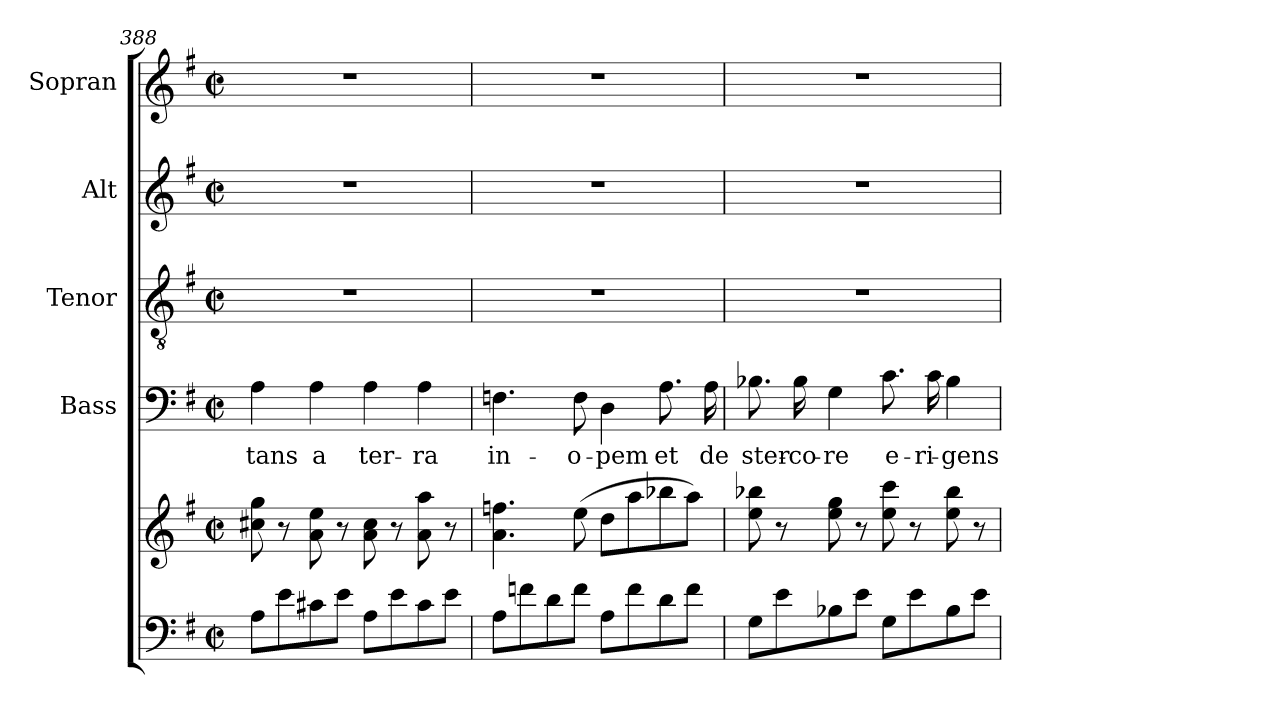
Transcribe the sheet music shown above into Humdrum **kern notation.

**kern	**kern	**kern	**text	**kern	**kern	**kern
*part5	*part5	*part4	*part4	*part3	*part2	*part1
*staff6	*staff5	*staff4	*staff4	*staff3	*staff2	*staff1
*	*	*I"Bass	*	*I"Tenor	*I"Alt	*I"Sopran
*	*	*I'B.	*	*I'T.	*I'A.	*I'S.
*clefF4	*clefG2	*clefF4	*	*clefGv2	*clefG2	*clefG2
*k[f#]	*k[f#]	*k[f#]	*	*k[f#]	*k[f#]	*k[f#]
*G:	*G:	*G:	*	*G:	*G:	*G:
*M2/2	*M2/2	*M2/2	*	*M2/2	*M2/2	*M2/2
*met(c|)	*met(c|)	*met(c|)	*	*met(c|)	*met(c|)	*met(c|)
=388	=388	=388	=388	=388	=388	=388
!	!	!	!LO:LY:b	!	!	!
8A\L	8cc#X\ 8gg\	4A\	-tans	1r	1r	1r
8e\	8r	.	.	.	.	.
!	!	!	!LO:LY:b	!	!	!
8c#X\	8a\ 8ee\	4A\	a	.	.	.
8e\J	8r	.	.	.	.	.
!	!	!	!LO:LY:b	!	!	!
8A\L	8a\ 8cc#\	4A\	ter-	.	.	.
8e\	8r	.	.	.	.	.
!	!	!	!LO:LY:b	!	!	!
8c#\	8a\ 8aa\	4A\	-ra	.	.	.
8e\J	8r	.	.	.	.	.
=389	=389	=389	=389	=389	=389	=389
!	!	!	!LO:LY:b	!	!	!
8A\L	4.a\ 4.ffn\	4.Fn\	in-	1r	1r	1r
8fn\	.	.	.	.	.	.
8d\	.	.	.	.	.	.
!	!	!	!LO:LY:b	!	!	!
8f\J	(>8ee\	8F\	-o-	.	.	.
!	!	!	!LO:LY:b	!	!	!
8A\L	8dd\L	4D\	-pem	.	.	.
8f\	8aa\	.	.	.	.	.
!	!	!	!LO:LY:b	!	!	!
8d\	8bb-X\	8.A\	et	.	.	.
8f\J	8aa\J)	.	.	.	.	.
!	!	!	!LO:LY:b	!	!	!
.	.	16A\	de	.	.	.
=390	=390	=390	=390	=390	=390	=390
!	!	!	!LO:LY:b	!	!	!
8G\L	8ee\ 8bb-X\	8.B-X\	ster-	1r	1r	1r
8e\	8r	.	.	.	.	.
!	!	!	!LO:LY:b	!	!	!
.	.	16B-\	-co-	.	.	.
!	!	!	!LO:LY:b	!	!	!
8B-X\	8ee\ 8gg\	4G\	-re	.	.	.
8e\J	8r	.	.	.	.	.
!	!	!	!LO:LY:b	!	!	!
8G\L	8ee\ 8ccc\	8.c\	e-	.	.	.
8e\	8r	.	.	.	.	.
!	!	!	!LO:LY:b	!	!	!
.	.	16c\	-ri-	.	.	.
!	!	!	!LO:LY:b	!	!	!
8B-\	8ee\ 8bb-\	4B-\	-gens	.	.	.
8e\J	8r	.	.	.	.	.
=	=	=	=	=	=	=
*-	*-	*-	*-	*-	*-	*-
